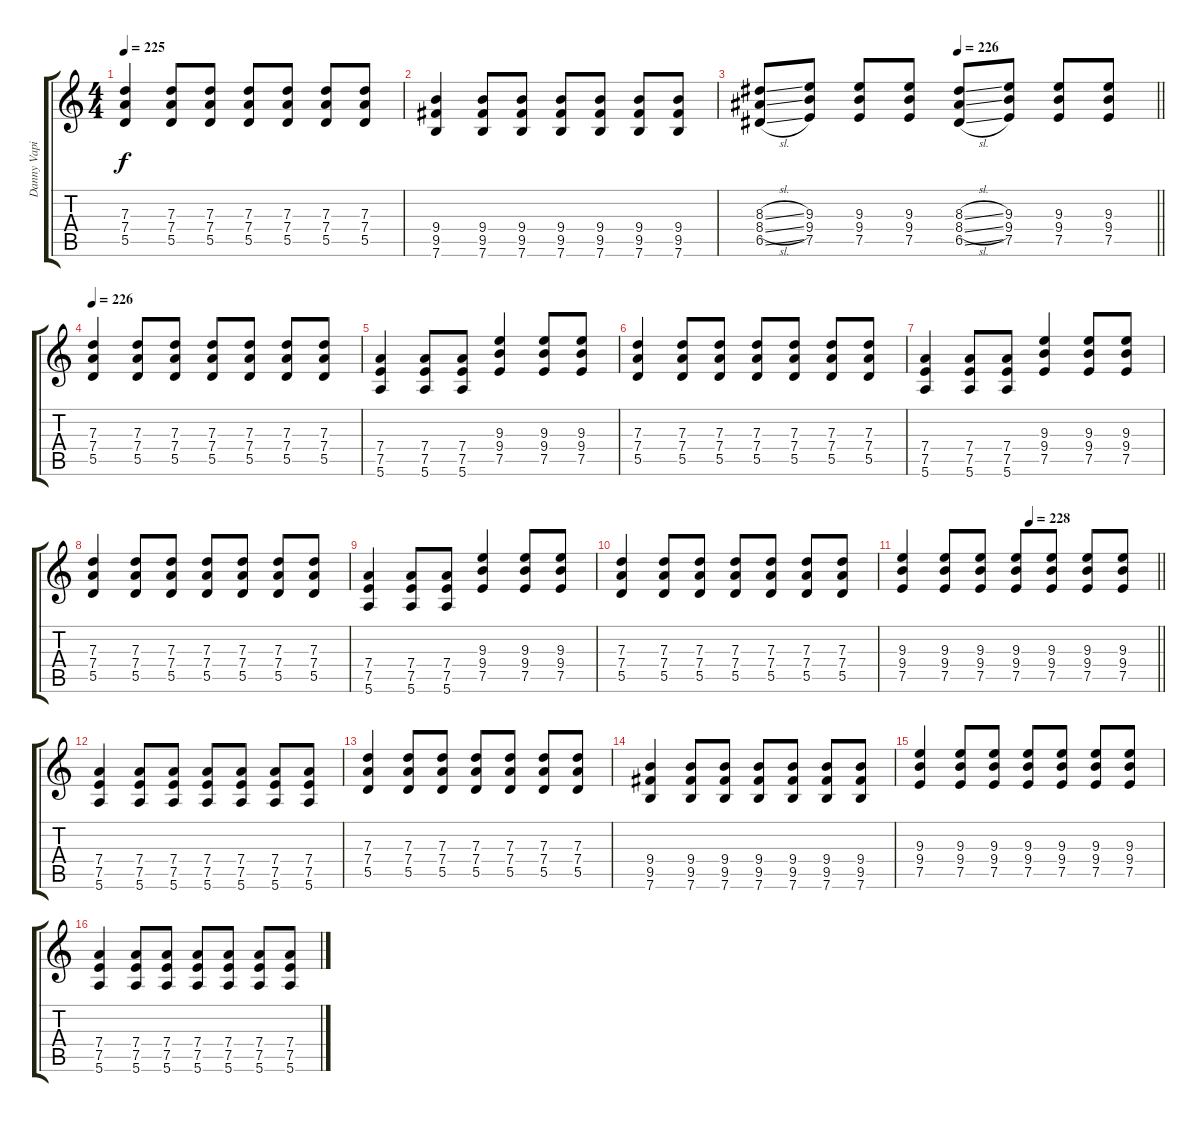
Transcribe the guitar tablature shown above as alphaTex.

\track ("Danny Vapid" "Danny Vapi") {instrument distortionguitar}
\staff {score tabs}
\tuning (E4 B3 G3 D3 A2 E2) {hide}
\ts (4 4)
\tempo 225
\clef g2
\ks c
(7.3 7.4 5.5).4{dy f} (7.3 7.4 5.5).8 (7.3 7.4 5.5).8 (7.3 7.4 5.5).8 (7.3 7.4 5.5).8 (7.3 7.4 5.5).8 (7.3 7.4 5.5).8 |
(9.4 9.5 7.6).4 (9.4 9.5 7.6).8 (9.4 9.5 7.6).8 (9.4 9.5 7.6).8 (9.4 9.5 7.6).8 (9.4 9.5 7.6).8 (9.4 9.5 7.6).8 |
\tempo (226 0.5)
\barLineRight lightlight
(8.3{sl} 8.4{sl} 6.5{sl}).8 (9.3 9.4 7.5).8 (9.3 9.4 7.5).8 (9.3 9.4 7.5).8 (8.3{sl} 8.4{sl} 6.5{sl}).8 (9.3 9.4 7.5).8 (9.3 9.4 7.5).8 (9.3 9.4 7.5).8 |
\section ("" "")
\tempo 226
(7.3 7.4 5.5).4 (7.3 7.4 5.5).8 (7.3 7.4 5.5).8 (7.3 7.4 5.5).8 (7.3 7.4 5.5).8 (7.3 7.4 5.5).8 (7.3 7.4 5.5).8 |
(7.4 7.5 5.6).4 (7.4 7.5 5.6).8 (7.4 7.5 5.6).8 (9.3 9.4 7.5).4 (9.3 9.4 7.5).8 (9.3 9.4 7.5).8 |
(7.3 7.4 5.5).4 (7.3 7.4 5.5).8 (7.3 7.4 5.5).8 (7.3 7.4 5.5).8 (7.3 7.4 5.5).8 (7.3 7.4 5.5).8 (7.3 7.4 5.5).8 |
(7.4 7.5 5.6).4 (7.4 7.5 5.6).8 (7.4 7.5 5.6).8 (9.3 9.4 7.5).4 (9.3 9.4 7.5).8 (9.3 9.4 7.5).8 |
(7.3 7.4 5.5).4 (7.3 7.4 5.5).8 (7.3 7.4 5.5).8 (7.3 7.4 5.5).8 (7.3 7.4 5.5).8 (7.3 7.4 5.5).8 (7.3 7.4 5.5).8 |
(7.4 7.5 5.6).4 (7.4 7.5 5.6).8 (7.4 7.5 5.6).8 (9.3 9.4 7.5).4 (9.3 9.4 7.5).8 (9.3 9.4 7.5).8 |
(7.3 7.4 5.5).4 (7.3 7.4 5.5).8 (7.3 7.4 5.5).8 (7.3 7.4 5.5).8 (7.3 7.4 5.5).8 (7.3 7.4 5.5).8 (7.3 7.4 5.5).8 |
\tempo (228 0.5)
\barLineRight lightlight
(9.3 9.4 7.5).4 (9.3 9.4 7.5).8 (9.3 9.4 7.5).8 (9.3 9.4 7.5).8 (9.3 9.4 7.5).8 (9.3 9.4 7.5).8 (9.3 9.4 7.5).8 |
\section ("" "")
(7.4 7.5 5.6).4 (7.4 7.5 5.6).8 (7.4 7.5 5.6).8 (7.4 7.5 5.6).8 (7.4 7.5 5.6).8 (7.4 7.5 5.6).8 (7.4 7.5 5.6).8 |
(7.3 7.4 5.5).4 (7.3 7.4 5.5).8 (7.3 7.4 5.5).8 (7.3 7.4 5.5).8 (7.3 7.4 5.5).8 (7.3 7.4 5.5).8 (7.3 7.4 5.5).8 |
(9.4 9.5 7.6).4 (9.4 9.5 7.6).8 (9.4 9.5 7.6).8 (9.4 9.5 7.6).8 (9.4 9.5 7.6).8 (9.4 9.5 7.6).8 (9.4 9.5 7.6).8 |
(9.3 9.4 7.5).4 (9.3 9.4 7.5).8 (9.3 9.4 7.5).8 (9.3 9.4 7.5).8 (9.3 9.4 7.5).8 (9.3 9.4 7.5).8 (9.3 9.4 7.5).8 |
(7.4 7.5 5.6).4 (7.4 7.5 5.6).8 (7.4 7.5 5.6).8 (7.4 7.5 5.6).8 (7.4 7.5 5.6).8 (7.4 7.5 5.6).8 (7.4 7.5 5.6).8
